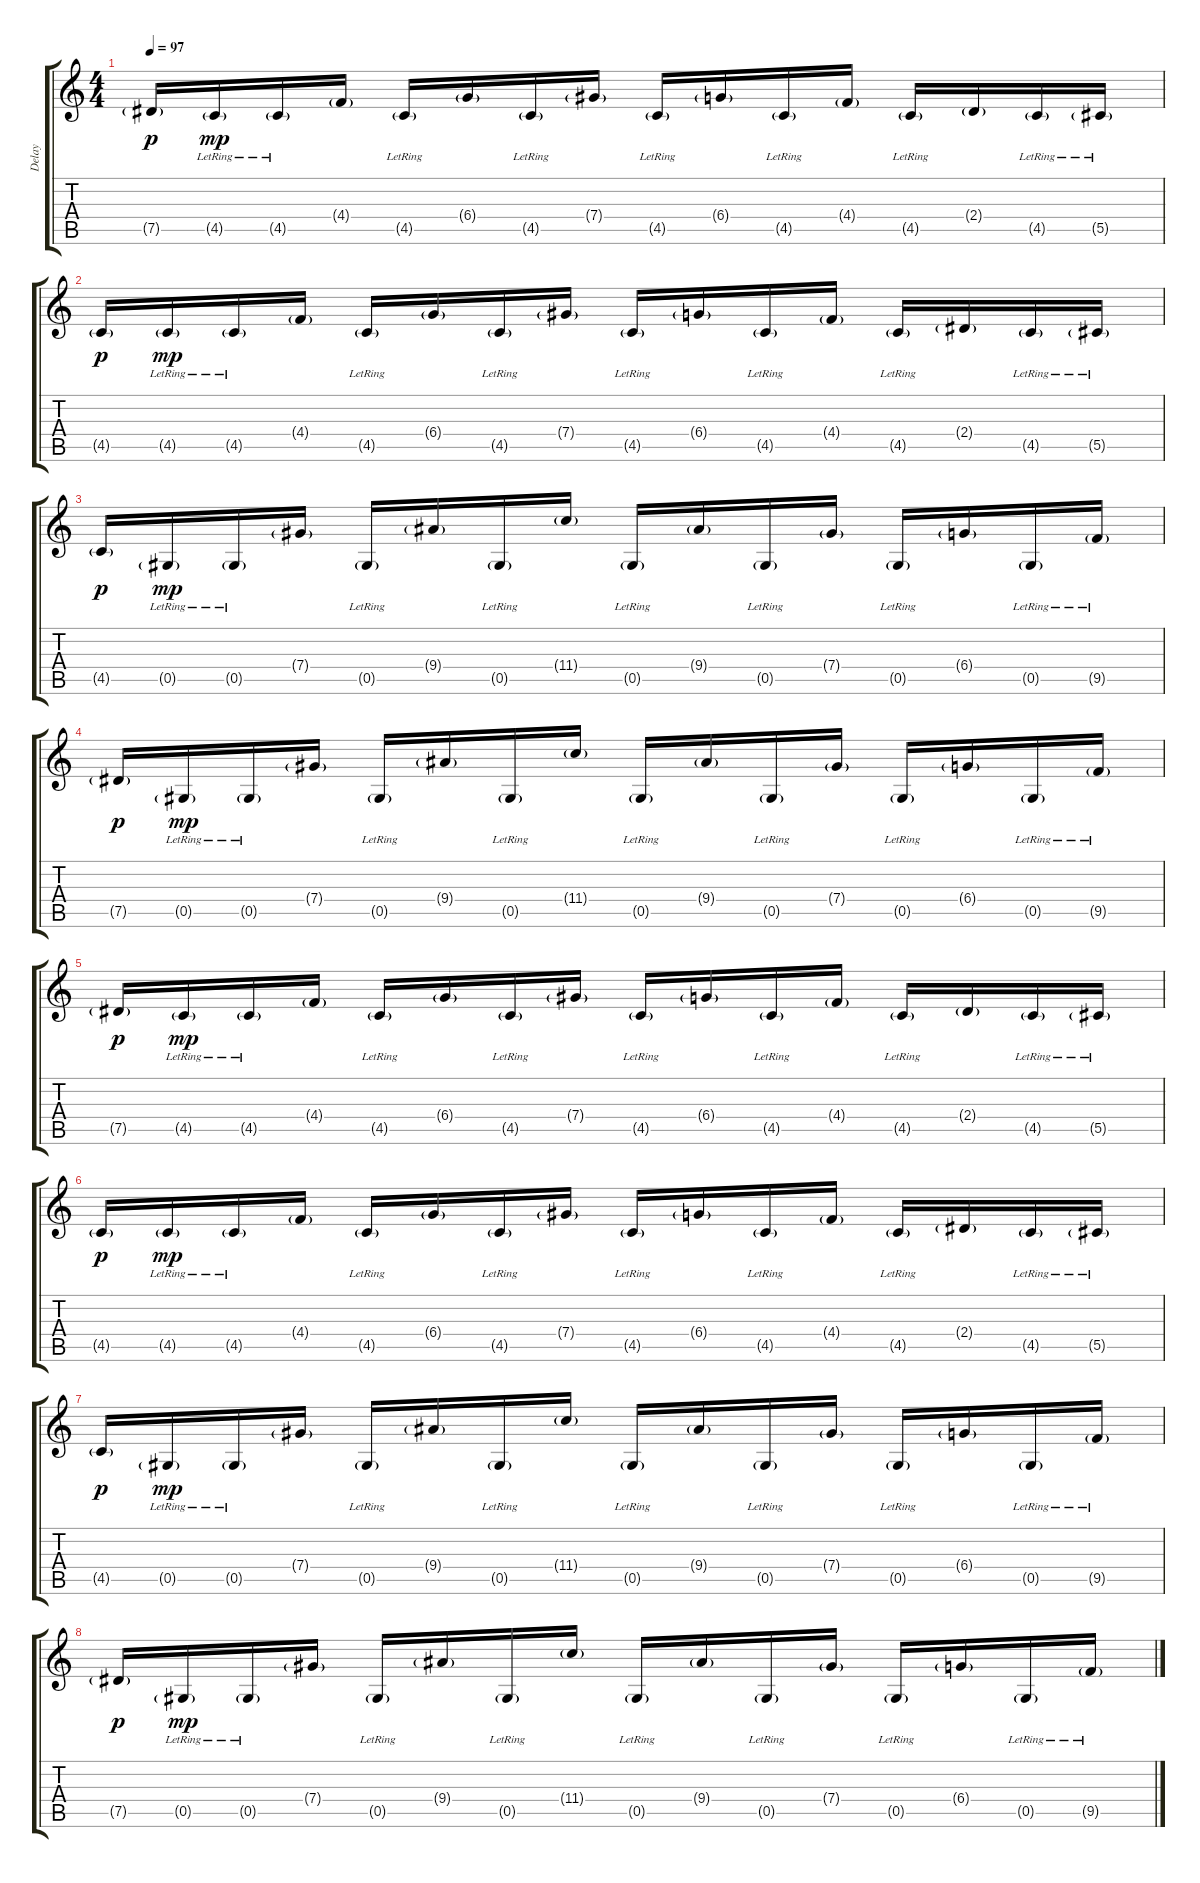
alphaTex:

\track ("Delay" "Delay") {instrument electricguitarjazz}
\staff {score tabs}
\tuning (Eb4 Bb3 Gb3 Db3 Ab2 Eb2) {hide}
\ts (4 4)
\tempo 97
\clef g2
\ks c
7.5{g}.16{dy p} 4.5{g lr}.16{dy mp} 4.5{g lr}.16 4.4{g}.16 4.5{g lr}.16 6.4{g}.16 4.5{g lr}.16 7.4{g}.16 4.5{g lr}.16 6.4{g}.16 4.5{g lr}.16 4.4{g}.16 4.5{g lr}.16 2.4{g}.16 4.5{g lr}.16 5.5{g lr}.16 |
4.5{g}.16{dy p} 4.5{g lr}.16{dy mp} 4.5{g lr}.16 4.4{g}.16 4.5{g lr}.16 6.4{g}.16 4.5{g lr}.16 7.4{g}.16 4.5{g lr}.16 6.4{g}.16 4.5{g lr}.16 4.4{g}.16 4.5{g lr}.16 2.4{g}.16 4.5{g lr}.16 5.5{g lr}.16 |
4.5{g}.16{dy p} 0.5{g lr}.16{dy mp} 0.5{g lr}.16 7.4{g}.16 0.5{g lr}.16 9.4{g}.16 0.5{g lr}.16 11.4{g}.16 0.5{g lr}.16 9.4{g}.16 0.5{g lr}.16 7.4{g}.16 0.5{g lr}.16 6.4{g}.16 0.5{g lr}.16 9.5{g lr}.16 |
7.5{g}.16{dy p} 0.5{g lr}.16{dy mp} 0.5{g lr}.16 7.4{g}.16 0.5{g lr}.16 9.4{g}.16 0.5{g lr}.16 11.4{g}.16 0.5{g lr}.16 9.4{g}.16 0.5{g lr}.16 7.4{g}.16 0.5{g lr}.16 6.4{g}.16 0.5{g lr}.16 9.5{g lr}.16 |
7.5{g}.16{dy p} 4.5{g lr}.16{dy mp} 4.5{g lr}.16 4.4{g}.16 4.5{g lr}.16 6.4{g}.16 4.5{g lr}.16 7.4{g}.16 4.5{g lr}.16 6.4{g}.16 4.5{g lr}.16 4.4{g}.16 4.5{g lr}.16 2.4{g}.16 4.5{g lr}.16 5.5{g lr}.16 |
4.5{g}.16{dy p} 4.5{g lr}.16{dy mp} 4.5{g lr}.16 4.4{g}.16 4.5{g lr}.16 6.4{g}.16 4.5{g lr}.16 7.4{g}.16 4.5{g lr}.16 6.4{g}.16 4.5{g lr}.16 4.4{g}.16 4.5{g lr}.16 2.4{g}.16 4.5{g lr}.16 5.5{g lr}.16 |
4.5{g}.16{dy p} 0.5{g lr}.16{dy mp} 0.5{g lr}.16 7.4{g}.16 0.5{g lr}.16 9.4{g}.16 0.5{g lr}.16 11.4{g}.16 0.5{g lr}.16 9.4{g}.16 0.5{g lr}.16 7.4{g}.16 0.5{g lr}.16 6.4{g}.16 0.5{g lr}.16 9.5{g lr}.16 |
7.5{g}.16{dy p} 0.5{g lr}.16{dy mp} 0.5{g lr}.16 7.4{g}.16 0.5{g lr}.16 9.4{g}.16 0.5{g lr}.16 11.4{g}.16 0.5{g lr}.16 9.4{g}.16 0.5{g lr}.16 7.4{g}.16 0.5{g lr}.16 6.4{g}.16 0.5{g lr}.16 9.5{g lr}.16
